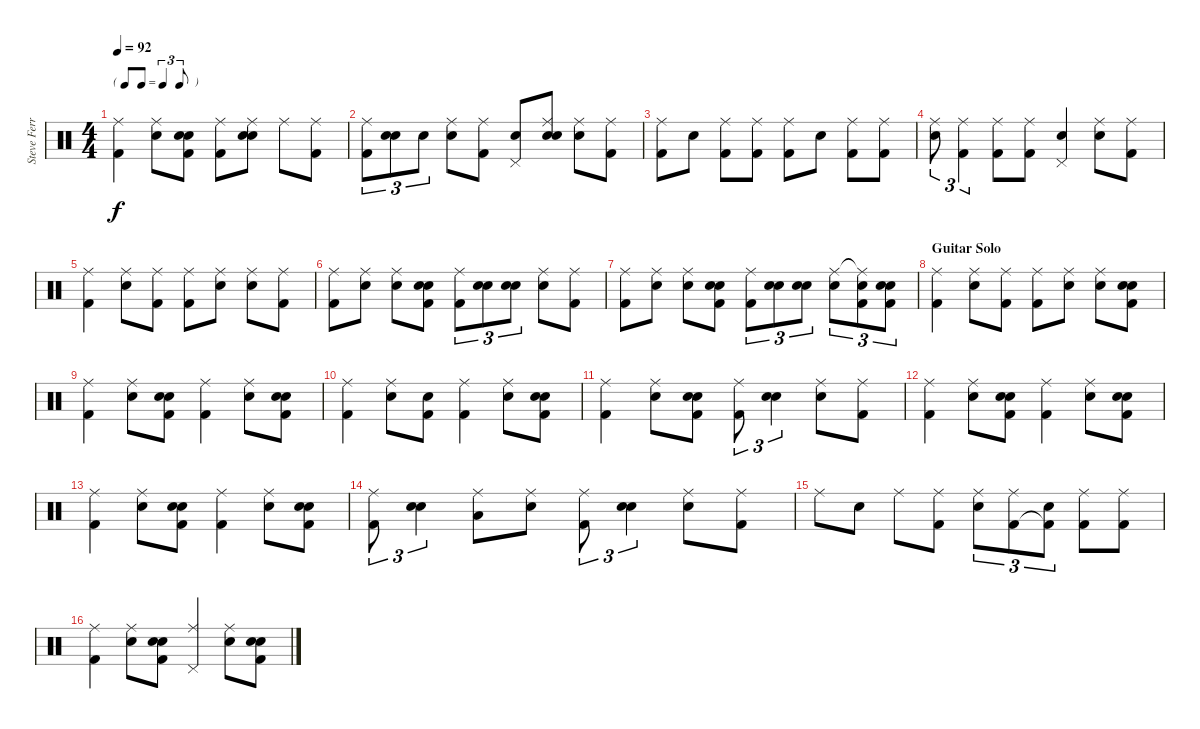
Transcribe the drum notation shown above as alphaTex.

\track ("Steve Ferrone" "Steve Ferr") {instrument percussion}
\staff {score}
\articulation defaults
\ts (4 4)
\tf triplet8th
\tempo 92
\clef neutral
\ks c
("Ride (middle)" "Kick (hit) 2").4{dy f} ("Ride (middle)" "Snare (hit) 2").8 ("Snare (hit)" "Snare (hit)" "Kick (hit) 2").8 ("Ride (middle)" "Kick (hit) 2").8 ("Ride (middle)" "Snare (hit) 2" "Snare (hit)").8 "Ride (middle)".8 ("Ride (middle)" "Kick (hit) 2").8 |
("Ride (middle)" "Kick (hit) 2").8{tu (3 2)} ("Snare (hit) 2" "Snare (hit)").8{tu (3 2)} "Snare (hit)".8{tu (3 2)} ("Ride (middle)" "Snare (hit) 2").8 ("Ride (middle)" "Kick (hit) 2").8 ("Snare (hit)" "Pedal Hi-Hat (hit)").8 ("Ride (middle)" "Snare (hit) 2" "Snare (hit)").8 ("Ride (middle)" "Snare (hit) 2").8 ("Ride (middle)" "Kick (hit) 2").8 |
("Ride (middle)" "Kick (hit) 2").8 "Snare (hit) 2".8 ("Ride (middle)" "Kick (hit) 2").8 ("Ride (middle)" "Kick (hit) 2").8 ("Ride (middle)" "Kick (hit) 2").8 "Snare (hit) 2".8 ("Ride (middle)" "Kick (hit) 2").8 ("Ride (middle)" "Kick (hit) 2").8 |
("Ride (middle)" "Snare (hit) 2").8{tu (3 2)} ("Ride (middle)" "Kick (hit) 2").4{tu (3 2)} ("Ride (middle)" "Kick (hit) 2").8 ("Ride (middle)" "Kick (hit) 2").8 ("Snare (hit)" "Pedal Hi-Hat (hit)").4 ("Ride (middle)" "Snare (hit) 2").8 ("Ride (middle)" "Kick (hit) 2").8 |
("Ride (middle)" "Kick (hit) 2").4 ("Ride (middle)" "Snare (hit) 2").8 ("Ride (middle)" "Kick (hit) 2").8 ("Ride (middle)" "Kick (hit) 2").8 ("Ride (middle)" "Snare (hit)").8 ("Ride (middle)" "Snare (hit) 2").8 ("Ride (middle)" "Kick (hit) 2").8 |
("Ride (middle)" "Kick (hit) 2").8 ("Ride (middle)" "Snare (hit)").8 ("Ride (middle)" "Snare (hit) 2").8 ("Snare (hit)" "Snare (hit)" "Kick (hit) 2").8 ("Ride (middle)" "Kick (hit) 2").8{tu (3 2)} ("Snare (hit) 2" "Snare (hit)").8{tu (3 2)} ("Snare (hit) 2" "Snare (hit)").8{tu (3 2)} ("Ride (middle)" "Snare (hit) 2").8 ("Ride (middle)" "Kick (hit) 2").8 |
("Ride (middle)" "Kick (hit) 2").8 ("Ride (middle)" "Snare (hit)").8 ("Ride (middle)" "Snare (hit) 2").8 ("Snare (hit)" "Snare (hit)" "Kick (hit) 2").8 ("Ride (middle)" "Kick (hit) 2").8{tu (3 2)} ("Snare (hit) 2" "Snare (hit)").8{tu (3 2)} ("Snare (hit) 2" "Snare (hit)").8{tu (3 2)} ("Ride (middle)" "Snare (hit) 2").8{tu (3 2)} ("Ride (middle)"{t} "Snare (hit)" "Kick (hit) 2").8{tu (3 2)} ("Snare (hit)" "Snare (hit)" "Kick (hit) 2").8{tu (3 2)} |
\section ("" "Guitar Solo")
("Ride (middle)" "Kick (hit) 2").4 ("Ride (middle)" "Snare (hit) 2").8 ("Ride (middle)" "Kick (hit) 2").8 ("Ride (middle)" "Kick (hit) 2").8 ("Ride (middle)" "Snare (hit)").8 ("Ride (middle)" "Snare (hit) 2").8 ("Snare (hit)" "Snare (hit)" "Kick (hit) 2").8 |
("Ride (middle)" "Kick (hit) 2").4 ("Ride (middle)" "Snare (hit) 2").8 ("Snare (hit)" "Snare (hit)" "Kick (hit) 2").8 ("Ride (middle)" "Kick (hit) 2").4 ("Ride (middle)" "Snare (hit) 2").8 ("Snare (hit)" "Snare (hit)" "Kick (hit) 2").8 |
("Ride (middle)" "Kick (hit) 2").4 ("Ride (middle)" "Snare (hit) 2").8 ("Snare (hit)" "Kick (hit) 2").8 ("Ride (middle)" "Kick (hit) 2").4 ("Ride (middle)" "Snare (hit) 2").8 ("Snare (hit)" "Snare (hit)" "Kick (hit) 2").8 |
("Ride (middle)" "Kick (hit) 2").4 ("Ride (middle)" "Snare (hit) 2").8 ("Snare (hit)" "Snare (hit)" "Kick (hit) 2").8 ("Ride (middle)" "Kick (hit) 2").8{tu (3 2)} ("Snare (hit) 2" "Snare (hit)").4{tu (3 2)} ("Ride (middle)" "Snare (hit) 2").8 ("Ride (middle)" "Kick (hit) 2").8 |
("Ride (middle)" "Kick (hit) 2").4 ("Ride (middle)" "Snare (hit) 2").8 ("Snare (hit)" "Snare (hit)" "Kick (hit) 2").8 ("Ride (middle)" "Kick (hit) 2").4 ("Ride (middle)" "Snare (hit) 2").8 ("Snare (hit)" "Snare (hit)" "Kick (hit) 2").8 |
("Ride (middle)" "Kick (hit) 2").4 ("Ride (middle)" "Snare (hit) 2").8 ("Snare (hit)" "Snare (hit)" "Kick (hit) 2").8 ("Ride (middle)" "Kick (hit) 2").4 ("Ride (middle)" "Snare (hit) 2").8 ("Snare (hit)" "Snare (hit)" "Kick (hit) 2").8 |
("Ride (middle)" "Kick (hit) 2").8{tu (3 2)} ("Snare (hit) 2" "Snare (hit)").4{tu (3 2)} ("Ride (middle)" "Low Tom (hit)").8 ("Ride (middle)" "Snare (hit) 2").8 ("Ride (middle)" "Kick (hit) 2").8{tu (3 2)} ("Snare (hit) 2" "Snare (hit)").4{tu (3 2)} ("Ride (middle)" "Snare (hit) 2").8 ("Ride (middle)" "Kick (hit) 2").8 |
"Ride (middle)".8 "Snare (hit) 2".8 "Ride (middle)".8 ("Ride (middle)" "Kick (hit) 2").8 ("Ride (middle)" "Snare (hit) 2").8{tu (3 2)} ("Ride (middle)" "Kick (hit) 2").8{tu (3 2)} ("Snare (hit)" "Kick (hit) 2"{t}).8{tu (3 2)} ("Ride (middle)" "Kick (hit) 2").8 ("Ride (middle)" "Kick (hit) 2").8 |
("Ride (middle)" "Kick (hit) 2").4 ("Ride (middle)" "Snare (hit) 2").8 ("Snare (hit)" "Snare (hit)" "Kick (hit) 2").8 ("Ride (middle)" "Pedal Hi-Hat (hit)").4 ("Ride (middle)" "Snare (hit) 2").8 ("Snare (hit)" "Snare (hit)" "Kick (hit) 2").8
